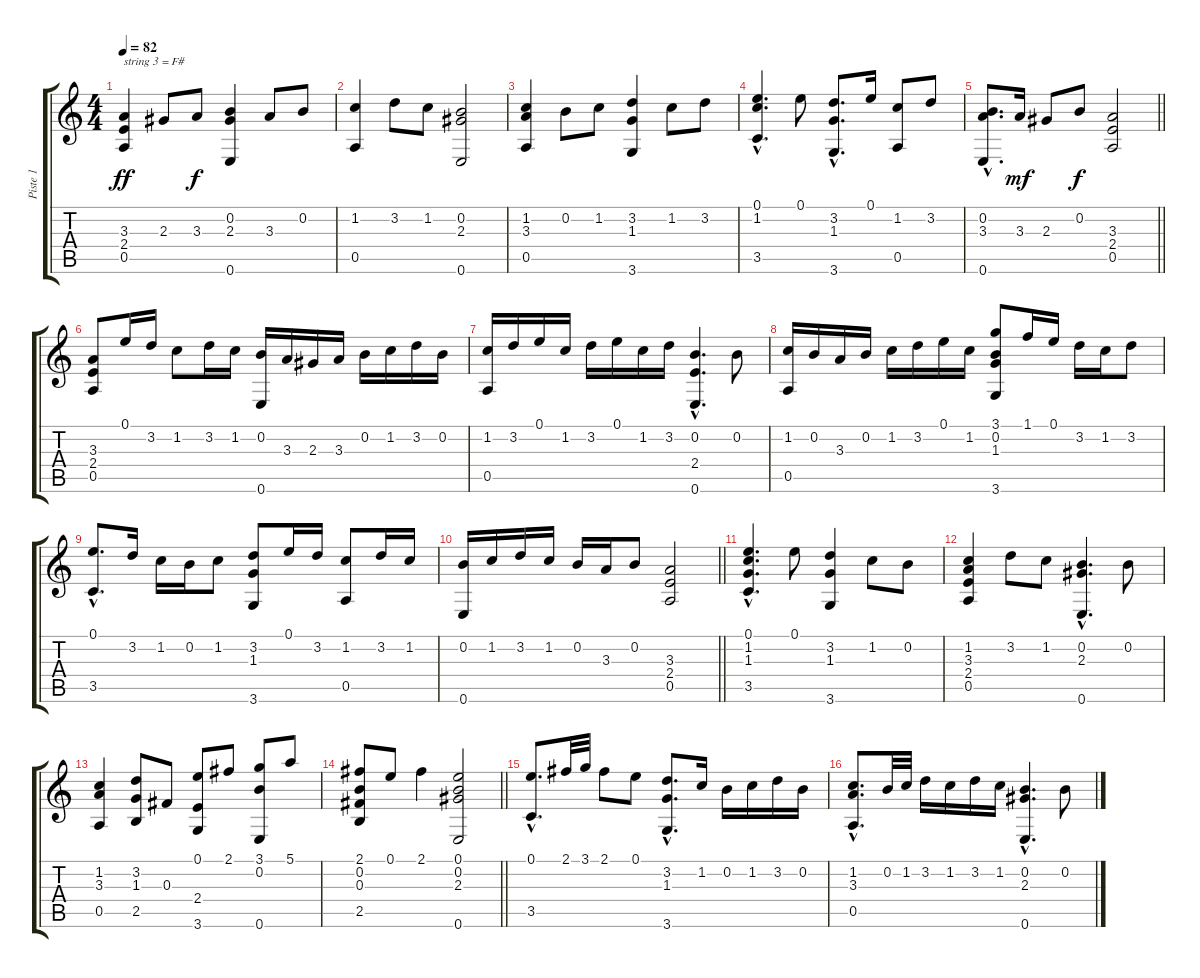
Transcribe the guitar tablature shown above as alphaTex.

\track ("Piste 1" "Piste 1") {instrument acousticguitarsteel}
\staff {score tabs}
\tuning (E4 B3 Gb3 D3 A2 E2) {hide}
\ts (4 4)
\tempo 82
\clef g2
\ks c
(3.3 2.4 0.5).4{txt "string 3 = F#" dy ff instrument acousticguitarsteel} 2.3.8 3.3.8{dy f} (0.2 2.3 0.6).4 3.3.8 0.2.8 |
(1.2 0.5).4 3.2.8 1.2.8 (0.2 2.3 0.6).2 |
(1.2 3.3 0.5).4 0.2.8 1.2.8 (3.2 1.3 3.6).4 1.2.8 3.2.8 |
(0.1{hac} 1.2 3.5).4{d} 0.1.8 (3.2{hac} 1.3 3.6).8{d} 0.1.16 (1.2 0.5).8 3.2.8 |
\barLineRight lightlight
(0.2{hac} 3.3{hac} 0.6).8{d} 3.3.16{dy mf} 2.3.8 0.2.8{dy f} (3.3 2.4 0.5).2 |
(3.3 2.4 0.5).8 0.1.16 3.2.16 1.2.8 3.2.16 1.2.16 (0.2 0.6).16 3.3.16 2.3.16 3.3.16 0.2.16 1.2.16 3.2.16 0.2.16 |
(1.2 0.5).16 3.2.16 0.1.16 1.2.16 3.2.16 0.1.16 1.2.16 3.2.16 (0.2{hac} 2.4{hac} 0.6).4{d} 0.2.8 |
(1.2 0.5).16 0.2.16 3.3.16 0.2.16 1.2.16 3.2.16 0.1.16 1.2.16 (3.1 0.2 1.3 3.6).8 1.1.16 0.1.16 3.2.16 1.2.16 3.2.8 |
(0.1{hac} 3.5).8{d} 3.2.16 1.2.16 0.2.16 1.2.8 (3.2 1.3 3.6).8 0.1.16 3.2.16 (1.2 0.5).8 3.2.16 1.2.16 |
\barLineRight lightlight
(0.2 0.6).16 1.2.16 3.2.16 1.2.16 0.2.16 3.3.16 0.2.8 (3.3 2.4 0.5).2 |
(0.1{hac} 1.2 1.3 3.5).4{d} 0.1.8 (3.2 1.3 3.6).4 1.2.8 0.2.8 |
(1.2 3.3 2.4 0.5).4 3.2.8 1.2.8 (0.2{hac} 2.3{hac} 0.6{hac}).4{d} 0.2.8 |
(1.2 3.3 0.5).4 (3.2 1.3 2.5).8 0.3.8 (0.1 2.4 3.6).8 2.1.8 (3.1 0.2 0.6).8 5.1.8 |
\barLineRight lightlight
(2.1 0.2 0.3 2.5).8 0.1.8 2.1.4 (0.1 0.2 2.3 0.6).2 |
(0.1{hac} 3.5).8{d} 2.1.32 3.1.32 2.1.8 0.1.8 (3.2{hac} 1.3 3.6).8{d} 1.2.16 0.2.16 1.2.16 3.2.16 0.2.16 |
(1.2{hac} 3.3 0.5).8{d} 0.2.32 1.2.32 3.2.16 1.2.16 3.2.16 1.2.16 (0.2{hac} 2.3 0.6).4{d} 0.2.8
